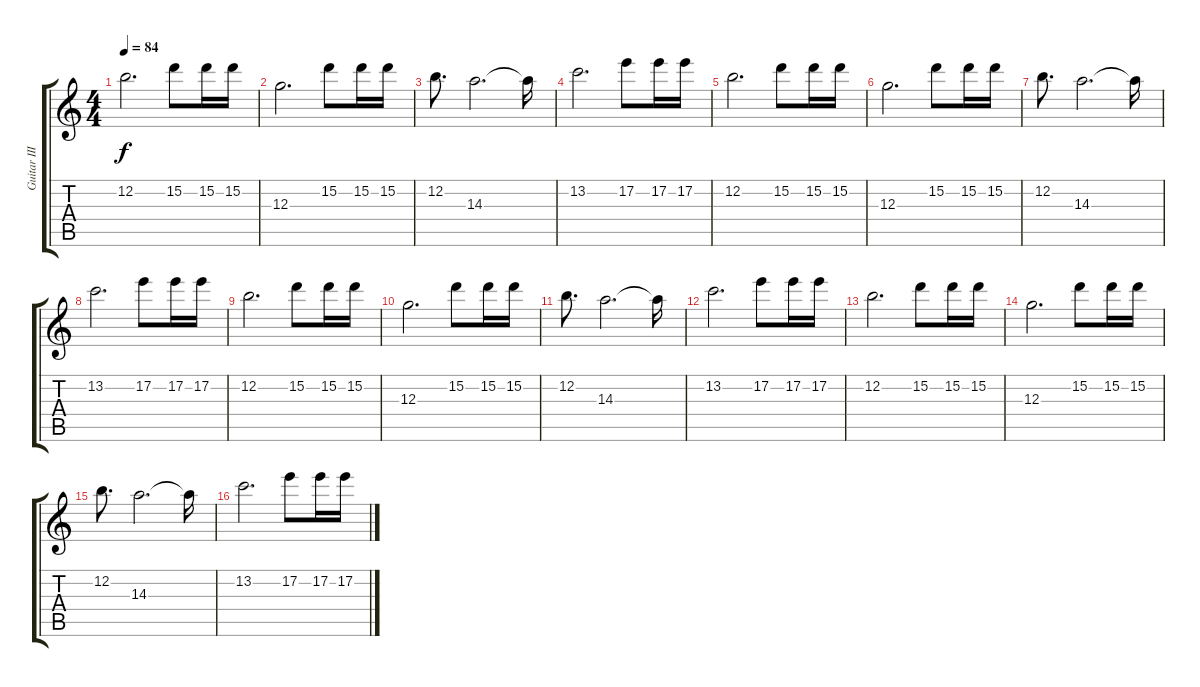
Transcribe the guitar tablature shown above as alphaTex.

\track ("Guitar III (Jason)" "Guitar III") {instrument distortionguitar}
\staff {score tabs}
\tuning (E4 B3 G3 D3 A2 E2) {hide}
\ts (4 4)
\tempo 84
\clef g2
\ks c
12.2.2{d dy f} 15.2.8 15.2.16 15.2.16 |
12.3.2{d} 15.2.8 15.2.16 15.2.16 |
12.2.8{d} 14.3.2{d} 14.3{t}.16 |
13.2.2{d} 17.2.8 17.2.16 17.2.16 |
12.2.2{d} 15.2.8 15.2.16 15.2.16 |
12.3.2{d} 15.2.8 15.2.16 15.2.16 |
12.2.8{d} 14.3.2{d} 14.3{t}.16 |
13.2.2{d} 17.2.8 17.2.16 17.2.16 |
12.2.2{d} 15.2.8 15.2.16 15.2.16 |
12.3.2{d} 15.2.8 15.2.16 15.2.16 |
12.2.8{d} 14.3.2{d} 14.3{t}.16 |
13.2.2{d} 17.2.8 17.2.16 17.2.16 |
12.2.2{d} 15.2.8 15.2.16 15.2.16 |
12.3.2{d} 15.2.8 15.2.16 15.2.16 |
12.2.8{d} 14.3.2{d} 14.3{t}.16 |
13.2.2{d} 17.2.8 17.2.16 17.2.16
